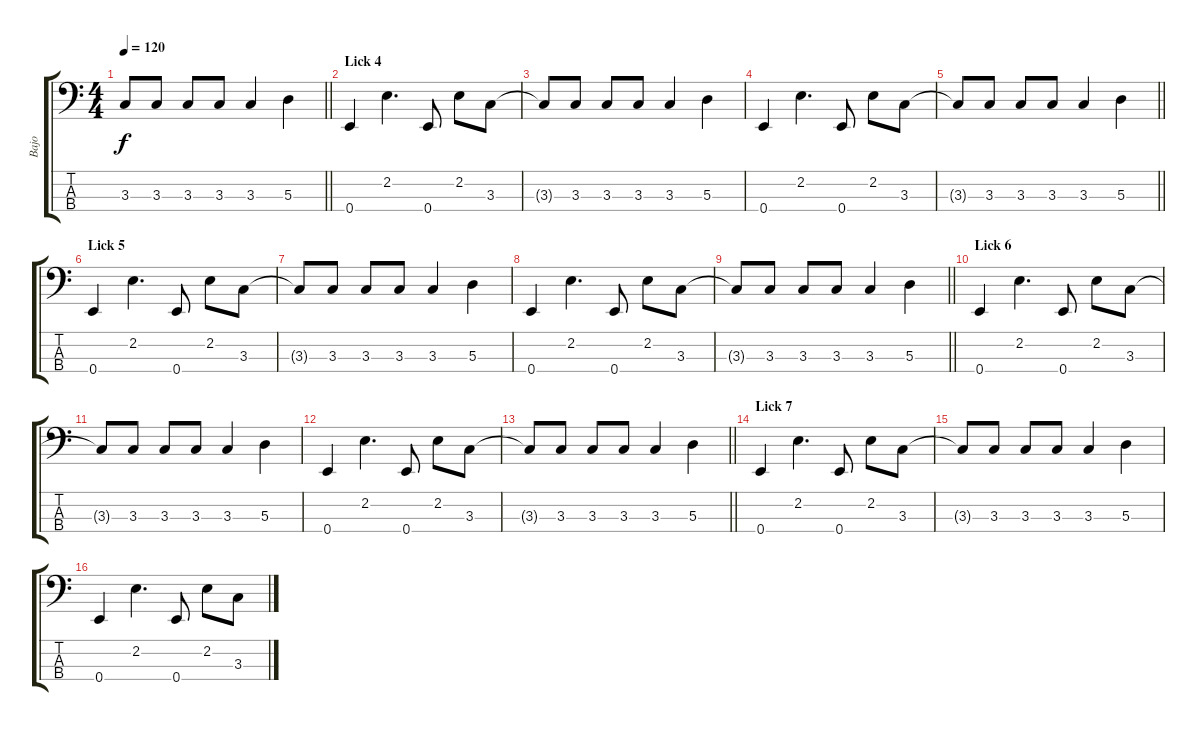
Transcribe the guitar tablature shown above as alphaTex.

\track ("Bajo" "Bajo") {instrument electricbassfinger}
\staff {score tabs}
\tuning (G2 D2 A1 E1) {hide}
\ts (4 4)
\tempo 120
\clef f4
\barLineRight lightlight
\ks c
3.3{t}.8{dy f} 3.3.8 3.3.8 3.3.8 3.3.4 5.3.4 |
\section ("" "Lick 4")
0.4.4 2.2.4{d} 0.4.8 2.2.8 3.3.8 |
3.3{t}.8 3.3.8 3.3.8 3.3.8 3.3.4 5.3.4 |
0.4.4 2.2.4{d} 0.4.8 2.2.8 3.3.8 |
\barLineRight lightlight
3.3{t}.8 3.3.8 3.3.8 3.3.8 3.3.4 5.3.4 |
\section ("" "Lick 5")
0.4.4 2.2.4{d} 0.4.8 2.2.8 3.3.8 |
3.3{t}.8 3.3.8 3.3.8 3.3.8 3.3.4 5.3.4 |
0.4.4 2.2.4{d} 0.4.8 2.2.8 3.3.8 |
\barLineRight lightlight
3.3{t}.8 3.3.8 3.3.8 3.3.8 3.3.4 5.3.4 |
\section ("" "Lick 6")
0.4.4 2.2.4{d} 0.4.8 2.2.8 3.3.8 |
3.3{t}.8 3.3.8 3.3.8 3.3.8 3.3.4 5.3.4 |
0.4.4 2.2.4{d} 0.4.8 2.2.8 3.3.8 |
\barLineRight lightlight
3.3{t}.8 3.3.8 3.3.8 3.3.8 3.3.4 5.3.4 |
\section ("" "Lick 7")
0.4.4 2.2.4{d} 0.4.8 2.2.8 3.3.8 |
3.3{t}.8 3.3.8 3.3.8 3.3.8 3.3.4 5.3.4 |
0.4.4 2.2.4{d} 0.4.8 2.2.8 3.3.8
